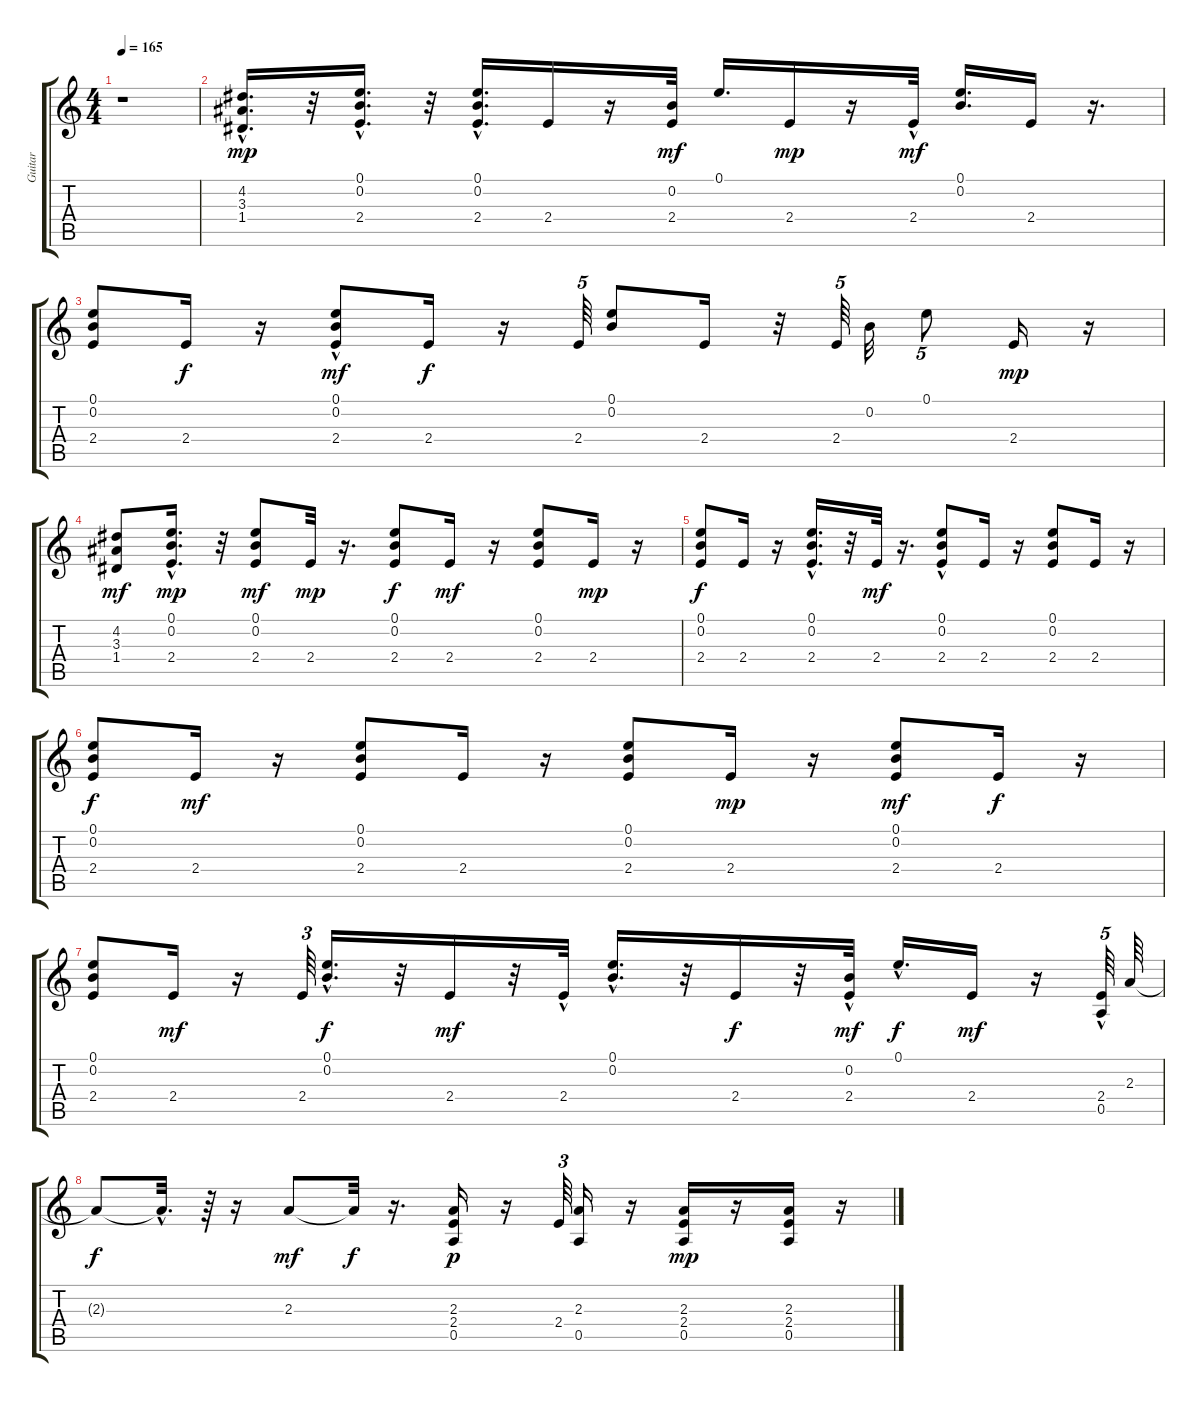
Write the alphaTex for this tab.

\track ("Guitar" "Guitar") {instrument distortionguitar}
\staff {score tabs}
\tuning (E4 B3 G3 D3 A2 E2) {hide}
\ts (4 4)
\tempo 165
\clef g2
\ks c
r.1{dy mp instrument distortionguitar} |
(4.2{hac} 3.3{hac} 1.4{hac}).16{d} r.32 (0.1{hac} 0.2{hac} 2.4{hac}).16{d} r.32 (0.1 0.2 2.4{hac}).16{d} 2.4.16 r.16 (0.2 2.4).32{dy mf} 0.1.16{d} 2.4.16{dy mp} r.16 2.4{hac}.32{dy mf} (0.1 0.2).16{d} 2.4.16 r.16{d} |
(0.1 0.2 2.4).8 2.4.16{dy f} r.16 (0.1 0.2{hac} 2.4).8{dy mf} 2.4.16{dy f} r.16 2.4.64{tu (5 4)} (0.1 0.2).8 2.4.16 r.32 2.4.64{tu (5 4)} 0.2.32 0.1.8{tu (5 4)} 2.4.16{dy mp} r.16 |
(4.2 3.3 1.4).8{dy mf} (0.1{hac} 0.2{hac} 2.4{hac}).16{d dy mp} r.32 (0.1 0.2 2.4).8{dy mf} 2.4.32{dy mp} r.16{d} (0.1 0.2 2.4).8{dy f} 2.4.16{dy mf} r.16 (0.1 0.2 2.4).8 2.4.16{dy mp} r.16 |
(0.1 0.2 2.4).8{dy f} 2.4.16 r.16 (0.1{hac} 0.2{hac} 2.4).16{d} r.32 2.4.32{dy mf} r.16{d} (0.1{hac} 0.2 2.4).8 2.4.16 r.16 (0.1 0.2 2.4).8 2.4.16 r.16 |
(0.1 0.2 2.4).8{dy f} 2.4.16{dy mf} r.16 (0.1 0.2 2.4).8 2.4.16 r.16 (0.1 0.2 2.4).8 2.4.16{dy mp} r.16 (0.1 0.2 2.4).8{dy mf} 2.4.16{dy f} r.16 |
(0.1 0.2 2.4).8 2.4.16{dy mf} r.16 2.4.64{tu (3 2)} (0.1{hac} 0.2{hac}).16{d dy f} r.32 2.4.16{dy mf} r.32 2.4{hac}.32 (0.1{hac} 0.2{hac}).16{d} r.32 2.4.16{dy f} r.32 (0.2{hac} 2.4).32{dy mf} 0.1{hac}.16{d dy f} 2.4.16{dy mf} r.16 (2.4{hac} 0.5{hac}).64{tu (5 4)} 2.3.64 |
2.3{t}.8{dy f} 2.3{hac t}.32{d} r.64 r.16 2.3.8{dy mf} 2.3{t}.32{dy f} r.16{d} (2.3 2.4 0.5).16{dy p} r.16 2.4.64{tu (3 2)} (2.3 0.5).16 r.16 (2.3 2.4 0.5).16{dy mp} r.16 (2.3 2.4 0.5).16 r.16
